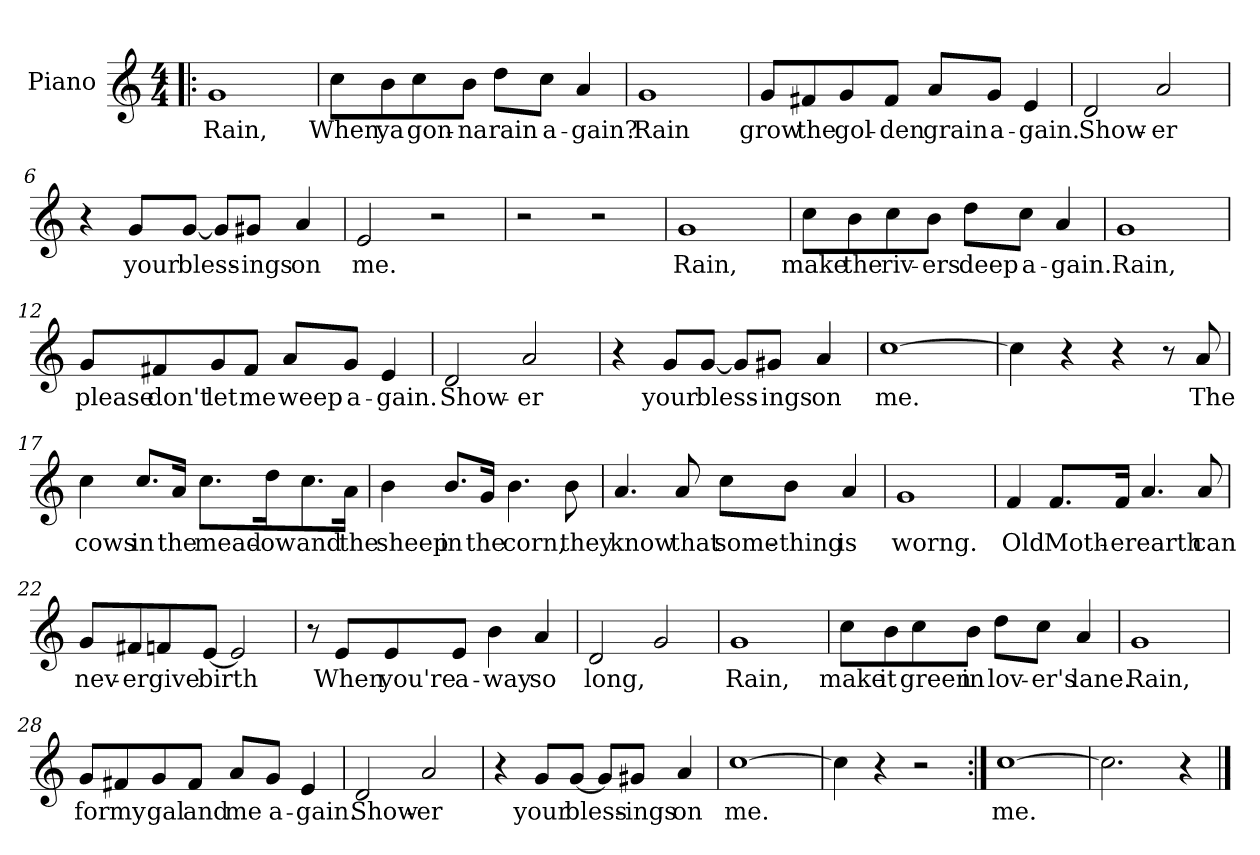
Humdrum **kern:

**kern	**text
*part1	*part1
*staff1	*staff1
*I"Piano	*
*I'Pno.	*
*clefG2	*
*k[]	*
*C:	*
*M4/4	*
=1!|:	=1!|:
1g	Rain,
=2	=2
8cc\L	When
8b\	ya
8cc\	gon-
8b\J	-na
8dd\L	rain
8cc\J	a-
4a/	-gain?
=3	=3
1g	Rain
=4	=4
8g/L	grow
8f#X/	the
8g/	gol-
8f#/J	-den
8a/L	grain
8g/J	a-
4e/	-gain.
!!LO:LB:g=z
=5	=5
2d/	Show-
2a/	-er
=6	=6
4r	.
8g/L	your
[8g/J	bless-
8g/L]	.
8g#X/J	-ings
4a/	on
=7	=7
2e/	me.
2r	.
=8	=8
2r	.
2r	.
=9	=9
1g	Rain,
!!LO:LB:g=z
=10	=10
8cc\L	make
8b\	the
8cc\	riv-
8b\J	-ers
8dd\L	deep
8cc\J	a-
4a/	-gain.
=11	=11
1g	Rain,
=12	=12
8g/L	please
8f#X/	don't
8g/	let
8f#/J	me
8a/L	weep
8g/J	a-
4e/	-gain.
=13	=13
2d/	Show-
2a/	-er
!!LO:LB:g=z
=14	=14
4r	.
8g/L	your
[8g/J	bless-
8g/L]	.
8g#X/J	-ings
4a/	on
=15	=15
[1cc	me.
=16	=16
4cc\]	.
4r	.
4r	.
8r	.
8a/	The
=17	=17
4cc\	cows
8.cc/L	in
16a/Jk	the
8.cc\L	mead-
16dd\K	-ow
8.cc\	and
16a\Jk	the
!!LO:LB:g=z
=18	=18
4b\	sheep
8.b/L	in
16g/Jk	the
4.b\	corn,
8b\	they
=19	=19
4.a/	know
8a/	that
8cc\L	some-
8b\J	-thing
4a/	is
=20	=20
1g	worng.
!!LO:LB:g=z
=21	=21
4f/	Old
8.f/L	Moth-
16f/Jk	-er
4.a/	earth
8a/	can
=22	=22
8g/L	nev-
8f#X/	-er
8fn/	give
[8e/J	birth
2e/]	.
=23	=23
8r	.
8e/L	When
8e/	you're
8e/J	a-
4b\	-way
4a/	so
=24	=24
2d/	long,
2g/	.
!!LO:LB:g=z
=25	=25
1g	Rain,
=26	=26
8cc\L	make
8b\	it
8cc\	green
8b\J	in
8dd\L	lov-
8cc\J	-er's
4a/	lane.
=27	=27
1g	Rain,
=28	=28
8g/L	for
8f#X/	my
8g/	gal
8f#/J	and
8a/L	me
8g/J	a-
4e/	-gain.
!!LO:LB:g=z
=29	=29
2d/	Show-
2a/	-er
=30	=30
4r	.
8g/L	your
[8g/J	bless-
8g/L]	.
8g#X/J	-ings
4a/	on
=31	=31
[1cc	me.
=32	=32
4cc\]	.
4r	.
2r	.
=33:|!	=33:|!
[1cc	me.
=34	=34
2.cc\]	.
4r	.
==	==
*-	*-
